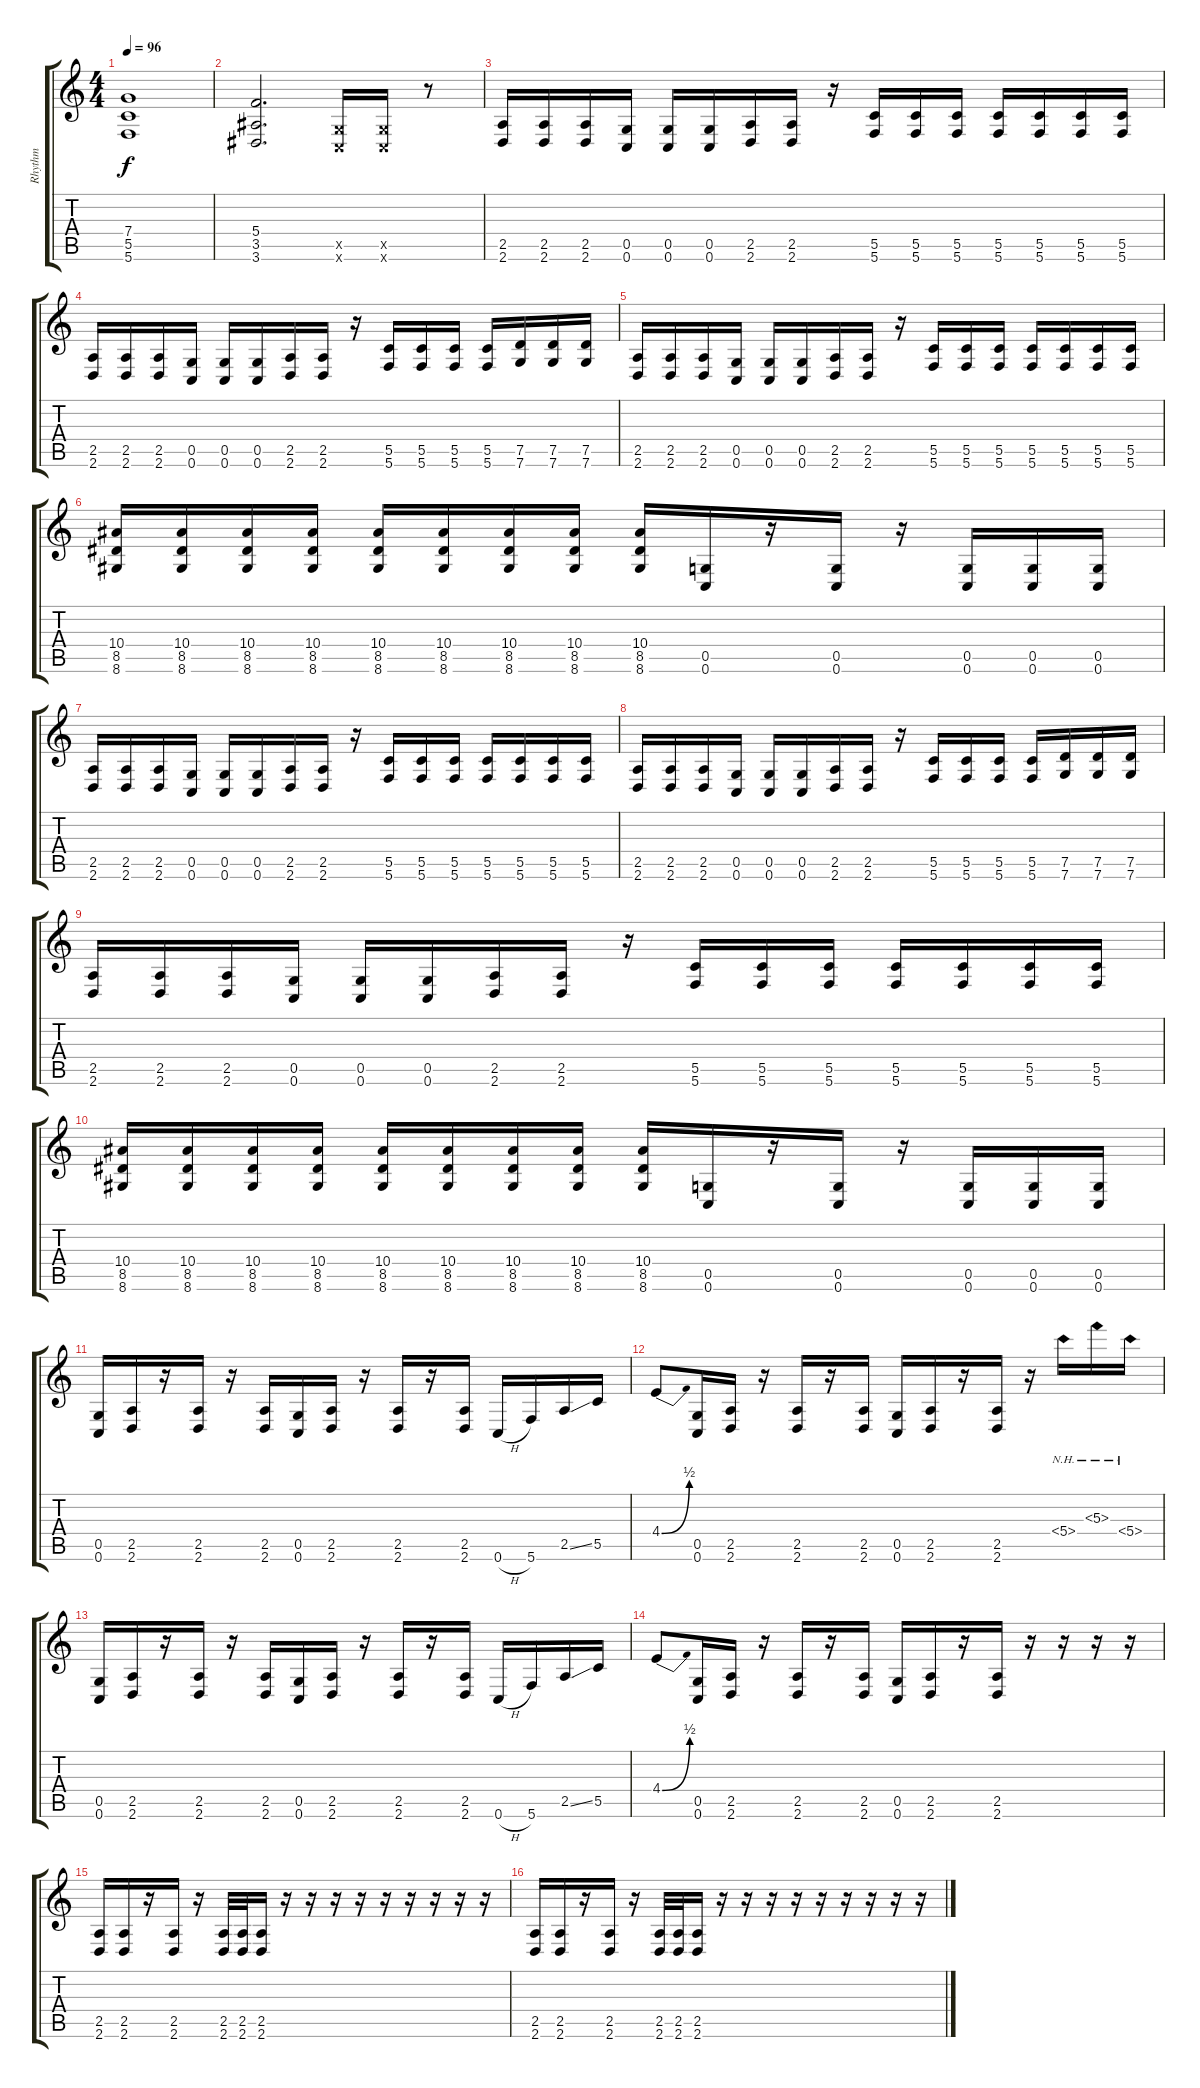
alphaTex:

\track ("Rhythm" "Rhythm") {instrument distortionguitar}
\staff {score tabs}
\tuning (D4 A3 F3 C3 G2 C2) {hide}
\ts (4 4)
\tempo 96
\clef g2
\ks c
(7.4 5.5 5.6).1{dy f} |
(5.4 3.5 3.6).2{d} (0.5{x} 0.6{x}).16 (0.5{x} 0.6{x}).16 r.8 |
(2.5 2.6).16 (2.5 2.6).16 (2.5 2.6).16 (0.5 0.6).16 (0.5 0.6).16 (0.5 0.6).16 (2.5 2.6).16 (2.5 2.6).16 r.16 (5.5 5.6).16 (5.5 5.6).16 (5.5 5.6).16 (5.5 5.6).16 (5.5 5.6).16 (5.5 5.6).16 (5.5 5.6).16 |
(2.5 2.6).16 (2.5 2.6).16 (2.5 2.6).16 (0.5 0.6).16 (0.5 0.6).16 (0.5 0.6).16 (2.5 2.6).16 (2.5 2.6).16 r.16 (5.5 5.6).16 (5.5 5.6).16 (5.5 5.6).16 (5.5 5.6).16 (7.5 7.6).16 (7.5 7.6).16 (7.5 7.6).16 |
(2.5 2.6).16 (2.5 2.6).16 (2.5 2.6).16 (0.5 0.6).16 (0.5 0.6).16 (0.5 0.6).16 (2.5 2.6).16 (2.5 2.6).16 r.16 (5.5 5.6).16 (5.5 5.6).16 (5.5 5.6).16 (5.5 5.6).16 (5.5 5.6).16 (5.5 5.6).16 (5.5 5.6).16 |
(10.4 8.5 8.6).16 (10.4 8.5 8.6).16 (10.4 8.5 8.6).16 (10.4 8.5 8.6).16 (10.4 8.5 8.6).16 (10.4 8.5 8.6).16 (10.4 8.5 8.6).16 (10.4 8.5 8.6).16 (10.4 8.5 8.6).16 (0.5 0.6).16 r.16 (0.5 0.6).16 r.16 (0.5 0.6).16 (0.5 0.6).16 (0.5 0.6).16 |
(2.5 2.6).16 (2.5 2.6).16 (2.5 2.6).16 (0.5 0.6).16 (0.5 0.6).16 (0.5 0.6).16 (2.5 2.6).16 (2.5 2.6).16 r.16 (5.5 5.6).16 (5.5 5.6).16 (5.5 5.6).16 (5.5 5.6).16 (5.5 5.6).16 (5.5 5.6).16 (5.5 5.6).16 |
(2.5 2.6).16 (2.5 2.6).16 (2.5 2.6).16 (0.5 0.6).16 (0.5 0.6).16 (0.5 0.6).16 (2.5 2.6).16 (2.5 2.6).16 r.16 (5.5 5.6).16 (5.5 5.6).16 (5.5 5.6).16 (5.5 5.6).16 (7.5 7.6).16 (7.5 7.6).16 (7.5 7.6).16 |
(2.5 2.6).16 (2.5 2.6).16 (2.5 2.6).16 (0.5 0.6).16 (0.5 0.6).16 (0.5 0.6).16 (2.5 2.6).16 (2.5 2.6).16 r.16 (5.5 5.6).16 (5.5 5.6).16 (5.5 5.6).16 (5.5 5.6).16 (5.5 5.6).16 (5.5 5.6).16 (5.5 5.6).16 |
(10.4 8.5 8.6).16 (10.4 8.5 8.6).16 (10.4 8.5 8.6).16 (10.4 8.5 8.6).16 (10.4 8.5 8.6).16 (10.4 8.5 8.6).16 (10.4 8.5 8.6).16 (10.4 8.5 8.6).16 (10.4 8.5 8.6).16 (0.5 0.6).16 r.16 (0.5 0.6).16 r.16 (0.5 0.6).16 (0.5 0.6).16 (0.5 0.6).16 |
(0.5 0.6).16 (2.5 2.6).16 r.16 (2.5 2.6).16 r.16 (2.5 2.6).16 (0.5 0.6).16 (2.5 2.6).16 r.16 (2.5 2.6).16 r.16 (2.5 2.6).16 0.6{h}.16 5.6.16 2.5{ss}.16 5.5.16 |
4.4{be (bend 0 0 60 2)}.8 (0.5 0.6).16 (2.5 2.6).16 r.16 (2.5 2.6).16 r.16 (2.5 2.6).16 (0.5 0.6).16 (2.5 2.6).16 r.16 (2.5 2.6).16 r.16 5.4{nh}.16 5.3{nh}.16 5.4{nh}.16 |
(0.5 0.6).16 (2.5 2.6).16 r.16 (2.5 2.6).16 r.16 (2.5 2.6).16 (0.5 0.6).16 (2.5 2.6).16 r.16 (2.5 2.6).16 r.16 (2.5 2.6).16 0.6{h}.16 5.6.16 2.5{ss}.16 5.5.16 |
4.4{be (bend 0 0 60 2)}.8 (0.5 0.6).16 (2.5 2.6).16 r.16 (2.5 2.6).16 r.16 (2.5 2.6).16 (0.5 0.6).16 (2.5 2.6).16 r.16 (2.5 2.6).16 r.16 r.16 r.16 r.16 |
(2.5 2.6).16 (2.5 2.6).16 r.16 (2.5 2.6).16 r.16 (2.5 2.6).32 (2.5 2.6).32 (2.5 2.6).16 r.16 r.16 r.16 r.16 r.16 r.16 r.16 r.16 r.16 |
(2.5 2.6).16 (2.5 2.6).16 r.16 (2.5 2.6).16 r.16 (2.5 2.6).32 (2.5 2.6).32 (2.5 2.6).16 r.16 r.16 r.16 r.16 r.16 r.16 r.16 r.16 r.16
